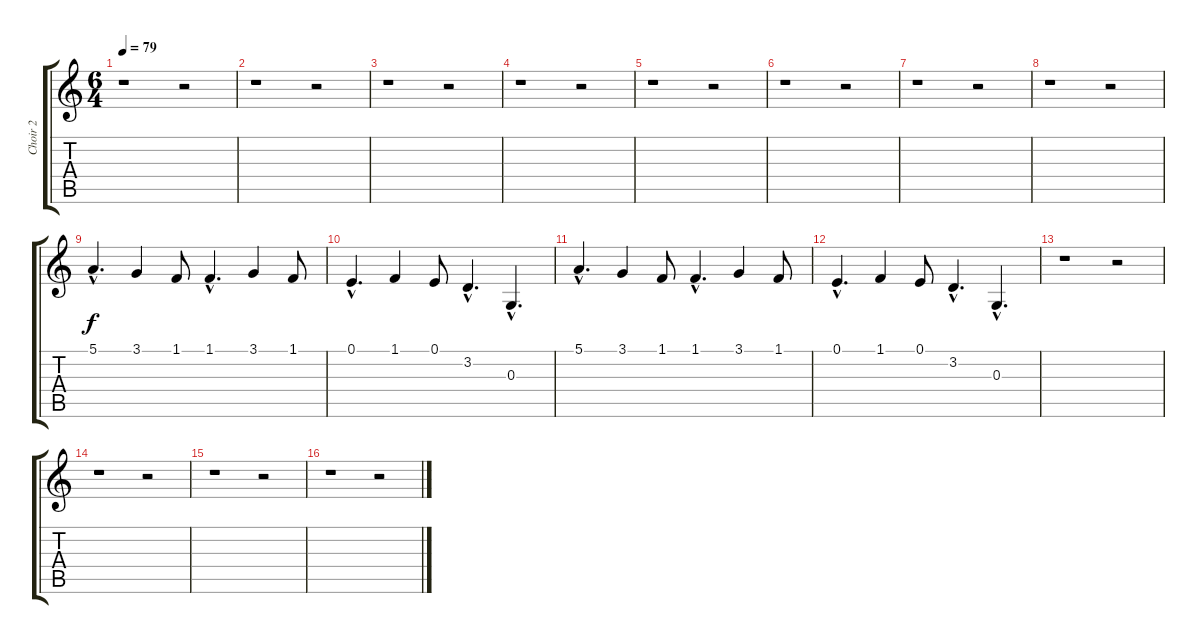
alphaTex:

\track ("Choir 2" "Choir 2") {instrument choiraahs}
\staff {score tabs}
\tuning (E4 B3 G3 D3 A2 E2) {hide}
\ts (6 4)
\tempo 79
\clef g2
\ks c
r.1{dy f instrument choiraahs} r.2 |
r.1 r.2 |
r.1 r.2 |
r.1 r.2 |
r.1 r.2 |
r.1 r.2 |
r.1 r.2 |
r.1 r.2 |
5.1{hac}.4{d} 3.1.4 1.1.8 1.1{hac}.4{d} 3.1.4 1.1.8 |
0.1{hac}.4{d} 1.1.4 0.1.8 3.2{hac}.4{d} 0.3{hac}.4{d} |
5.1{hac}.4{d} 3.1.4 1.1.8 1.1{hac}.4{d} 3.1.4 1.1.8 |
0.1{hac}.4{d} 1.1.4 0.1.8 3.2{hac}.4{d} 0.3{hac}.4{d} |
r.1 r.2 |
r.1 r.2 |
r.1 r.2 |
r.1 r.2
